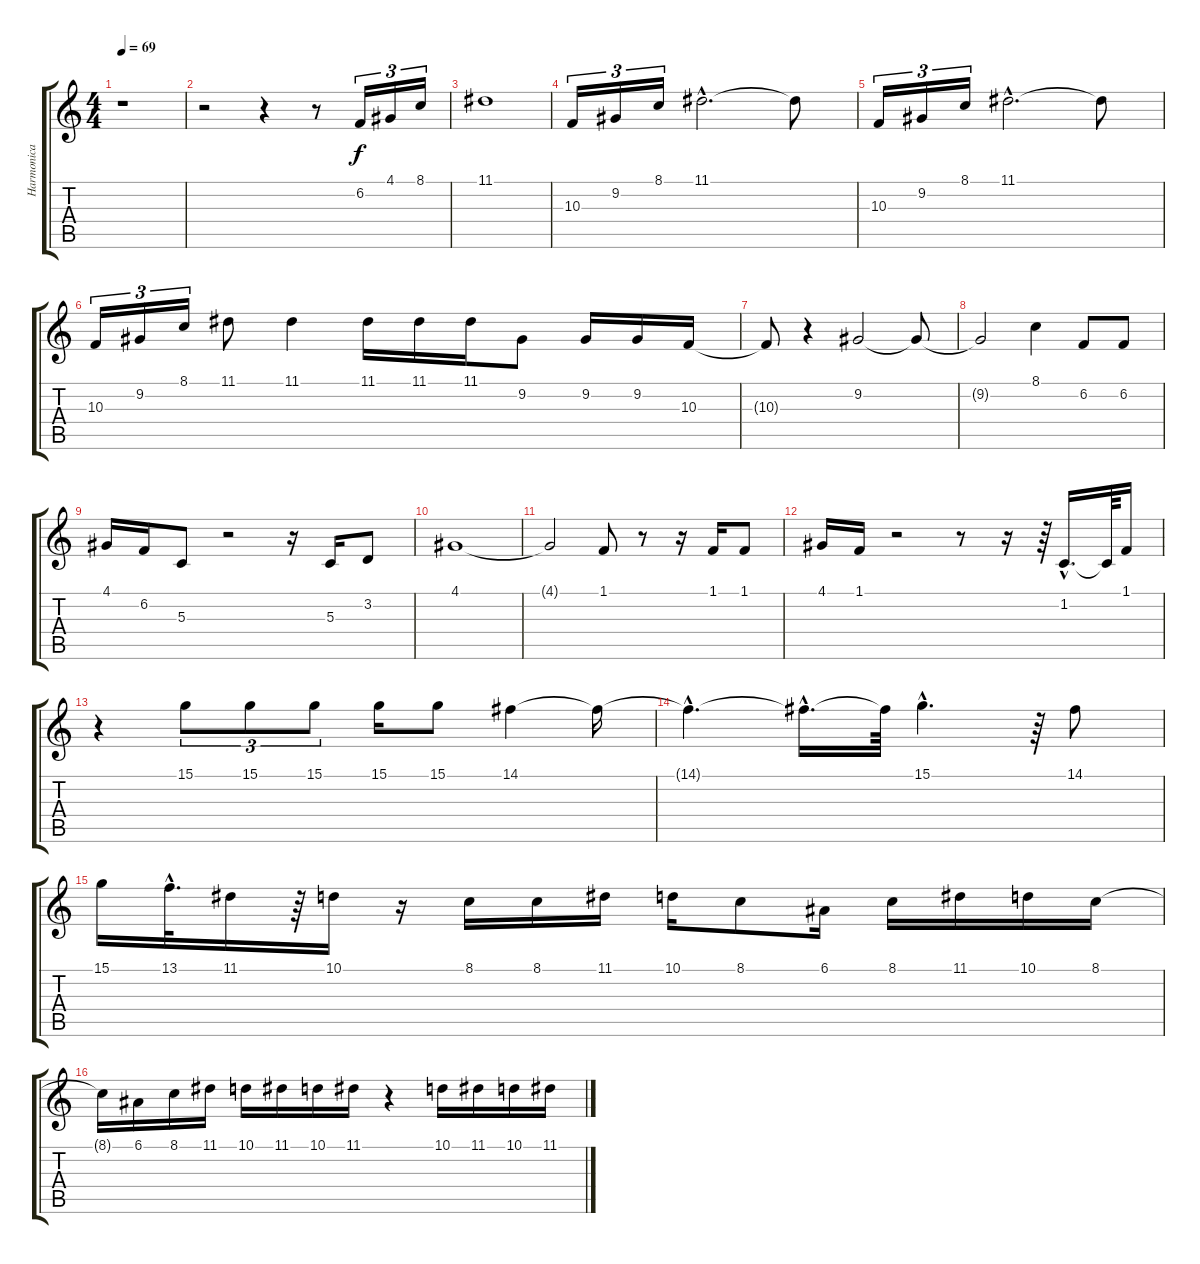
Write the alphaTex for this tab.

\track ("Harmonica" "Harmonica") {instrument harmonica}
\staff {score tabs}
\tuning (E4 B3 G3 D3 A2 E2) {hide}
\ts (4 4)
\tempo 69
\clef g2
\ks c
r.1{dy f instrument harmonica} |
r.2 r.4 r.8 6.2.16{tu (3 2)} 4.1.16{tu (3 2)} 8.1.16{tu (3 2)} |
11.1.1 |
10.3.16{tu (3 2)} 9.2.16{tu (3 2)} 8.1.16{tu (3 2)} 11.1{hac}.2{d} 11.1{t}.8 |
10.3.16{tu (3 2)} 9.2.16{tu (3 2)} 8.1.16{tu (3 2)} 11.1{hac}.2{d} 11.1{t}.8 |
10.3.16{tu (3 2)} 9.2.16{tu (3 2)} 8.1.16{tu (3 2)} 11.1.8 11.1.4 11.1.16 11.1.16 11.1.16 9.2.8 9.2.16 9.2.16 10.3.16 |
10.3{t}.8 r.4 9.2.2 9.2{t}.8 |
9.2{t}.2 8.1.4 6.2.8 6.2.8 |
4.1.16 6.2.16 5.3.8 r.2 r.16 5.3.16 3.2.8 |
4.1.1 |
4.1{t}.2 1.1.8 r.8 r.16 1.1.16 1.1.8 |
4.1.16 1.1.16 r.2 r.8 r.16 r.64 1.2{hac}.16{d} 1.2{t}.64 1.1.16 |
r.4 15.1.8{tu (3 2)} 15.1.8{tu (3 2)} 15.1.8{tu (3 2)} 15.1.16 15.1.8 14.1.4 14.1{t}.16 |
14.1{hac t}.4{d} 14.1{hac t}.16{d} 14.1{t}.64 15.1{hac}.4{d} r.64 14.1.8 |
15.1.16 13.1{hac}.32{d} 11.1.16 r.64 10.1.16 r.16 8.1.16 8.1.16 11.1.16 10.1.16 8.1.8 6.1.16 8.1.16 11.1.16 10.1.16 8.1.16 |
8.1{t}.16 6.1.16 8.1.16 11.1.16 10.1.16 11.1.16 10.1.16 11.1.16 r.4 10.1.16 11.1.16 10.1.16 11.1.16
